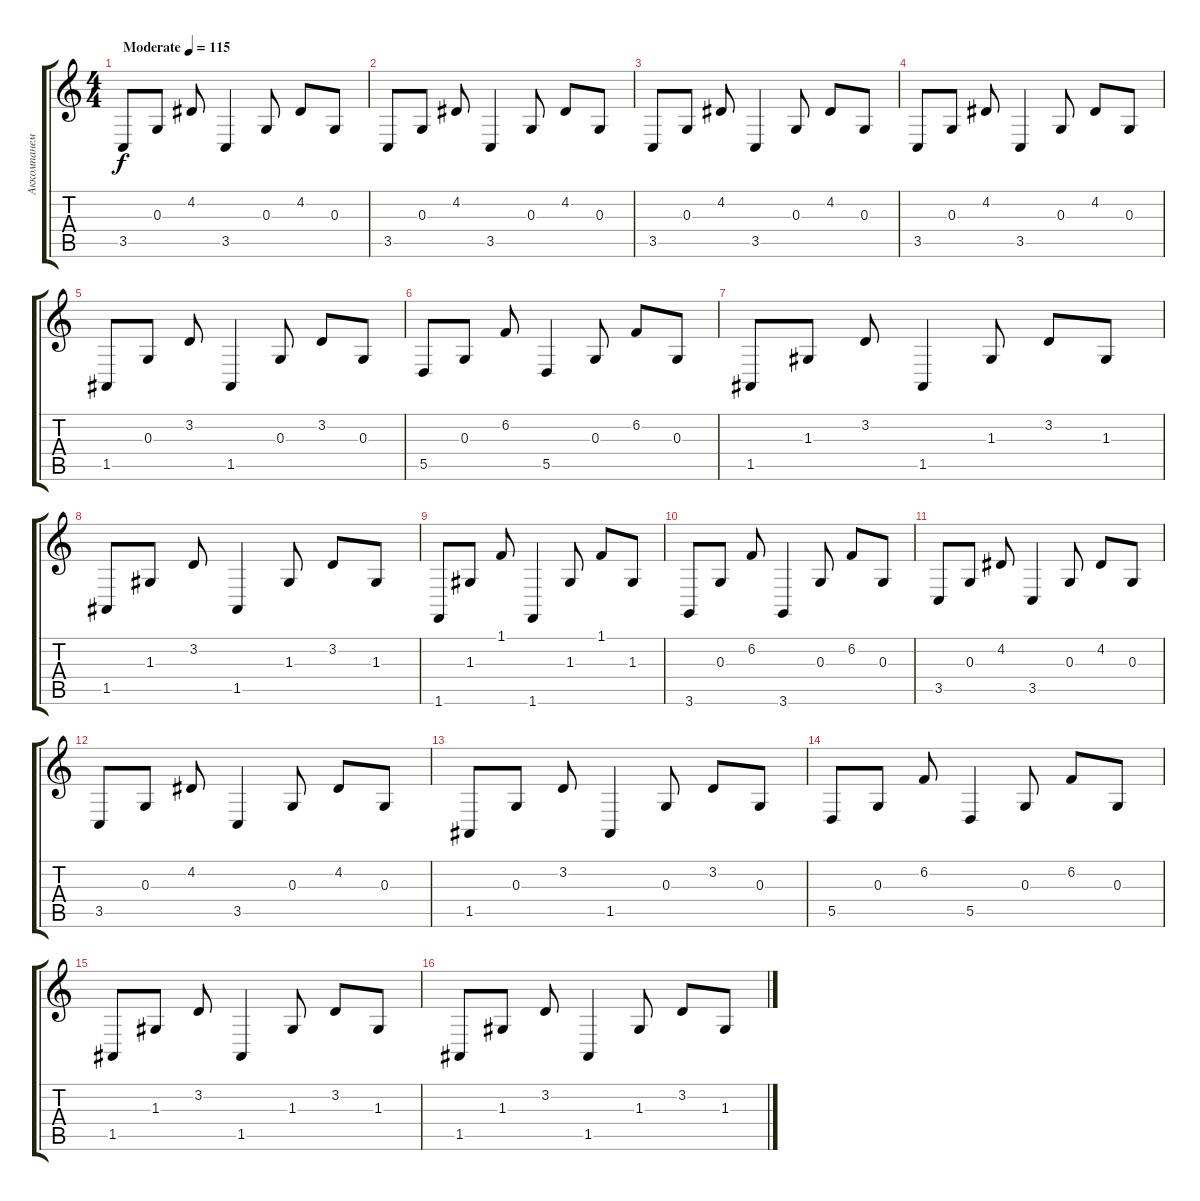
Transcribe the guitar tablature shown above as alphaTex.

\track ("Аккомпанемент" "Аккомпанем") {instrument acousticgrandpiano}
\staff {score tabs}
\tuning (E4 B3 G3 D3 A2 E2) {hide}
\ts (4 4)
\tempo (115 "Moderate")
\clef g2
\ks c
3.5.8{dy f instrument acousticgrandpiano} 0.3.8 4.2.8 3.5.4 0.3.8 4.2.8 0.3.8 |
3.5.8 0.3.8 4.2.8 3.5.4 0.3.8 4.2.8 0.3.8 |
3.5.8 0.3.8 4.2.8 3.5.4 0.3.8 4.2.8 0.3.8 |
3.5.8 0.3.8 4.2.8 3.5.4 0.3.8 4.2.8 0.3.8 |
1.5.8 0.3.8 3.2.8 1.5.4 0.3.8 3.2.8 0.3.8 |
5.5.8 0.3.8 6.2.8 5.5.4 0.3.8 6.2.8 0.3.8 |
1.5.8 1.3.8 3.2.8 1.5.4 1.3.8 3.2.8 1.3.8 |
1.5.8 1.3.8 3.2.8 1.5.4 1.3.8 3.2.8 1.3.8 |
1.6.8 1.3.8 1.1.8 1.6.4 1.3.8 1.1.8 1.3.8 |
3.6.8 0.3.8 6.2.8 3.6.4 0.3.8 6.2.8 0.3.8 |
3.5.8 0.3.8 4.2.8 3.5.4 0.3.8 4.2.8 0.3.8 |
3.5.8 0.3.8 4.2.8 3.5.4 0.3.8 4.2.8 0.3.8 |
1.5.8 0.3.8 3.2.8 1.5.4 0.3.8 3.2.8 0.3.8 |
5.5.8 0.3.8 6.2.8 5.5.4 0.3.8 6.2.8 0.3.8 |
1.5.8 1.3.8 3.2.8 1.5.4 1.3.8 3.2.8 1.3.8 |
1.5.8 1.3.8 3.2.8 1.5.4 1.3.8 3.2.8 1.3.8
